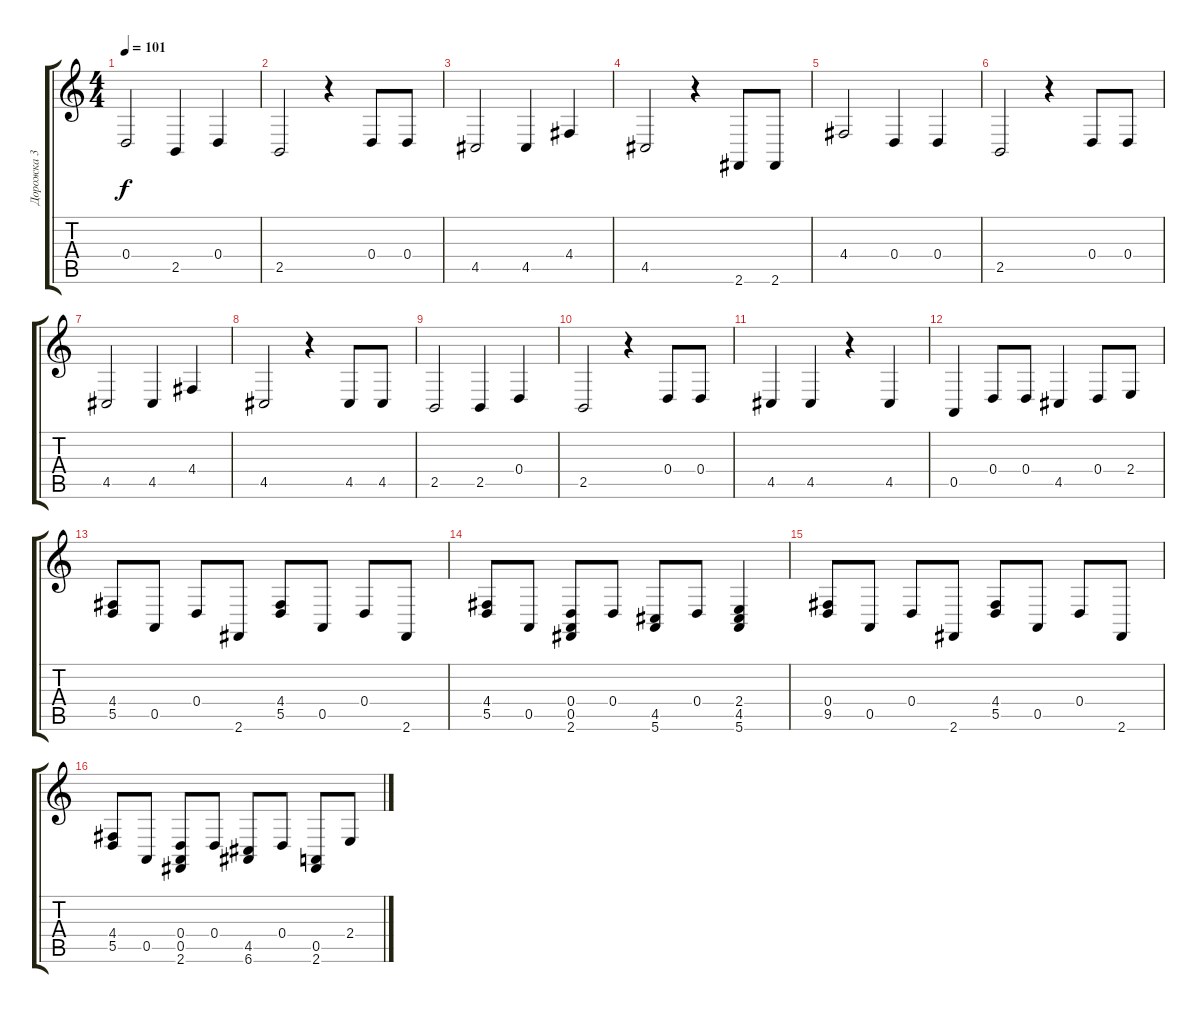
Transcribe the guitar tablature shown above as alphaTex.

\track ("Дорожка 3" "Дорожка 3") {instrument fx5brightness}
\staff {score tabs}
\tuning (E4 B3 G3 D3 A2 E2) {hide}
\ts (4 4)
\tempo 101
\clef g2
\ks c
0.4.2{dy f} 2.5.4 0.4.4 |
2.5.2 r.4 0.4.8 0.4.8 |
4.5.2 4.5.4 4.4.4 |
4.5.2 r.4 2.6.8 2.6.8 |
4.4.2 0.4.4 0.4.4 |
2.5.2 r.4 0.4.8 0.4.8 |
4.5.2 4.5.4 4.4.4 |
4.5.2 r.4 4.5.8 4.5.8 |
2.5.2 2.5.4 0.4.4 |
2.5.2 r.4 0.4.8 0.4.8 |
4.5.4 4.5.4 r.4 4.5.4 |
0.5.4 0.4.8 0.4.8 4.5.4 0.4.8 2.4.8 |
(4.4 5.5).8 0.5.8 0.4.8 2.6.8 (4.4 5.5).8 0.5.8 0.4.8 2.6.8 |
(4.4 5.5).8 0.5.8 (0.4 0.5 2.6).8 0.4.8 (4.5 5.6).8 0.4.8 (2.4 4.5 5.6).4 |
(0.4 9.5).8 0.5.8 0.4.8 2.6.8 (4.4 5.5).8 0.5.8 0.4.8 2.6.8 |
(4.4 5.5).8 0.5.8 (0.4 0.5 2.6).8 0.4.8 (4.5 6.6).8 0.4.8 (0.5 2.6).8 2.4.8
